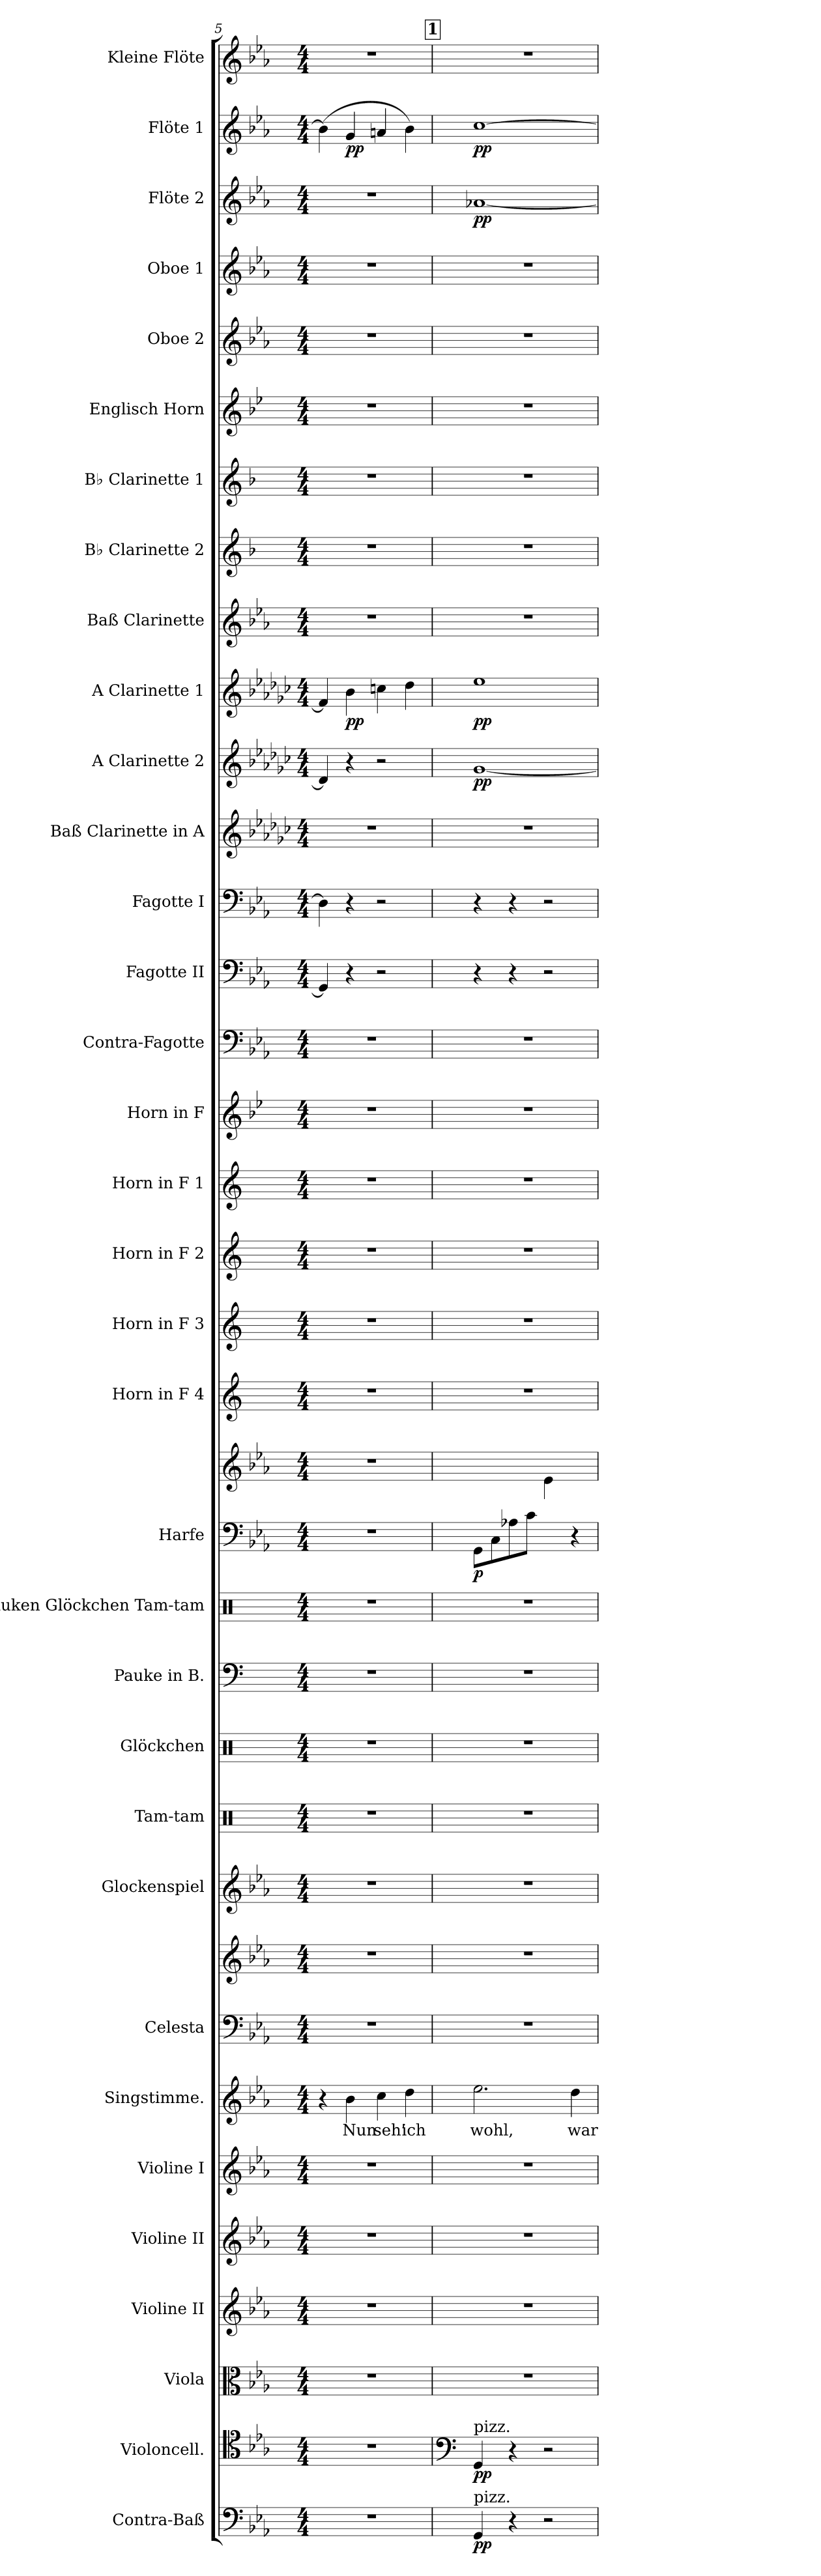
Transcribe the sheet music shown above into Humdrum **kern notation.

**kern	**dynam	**kern	**dynam	**kern	**kern	**kern	**kern	**kern	**text	**dynam	**kern	**kern	**kern	**kern	**kern	**kern	**kern	**kern	**kern	**dynam	**kern	**kern	**kern	**kern	**kern	**kern	**kern	**kern	**kern	**kern	**dynam	**kern	**dynam	**kern	**kern	**kern	**kern	**kern	**kern	**kern	**dynam	**kern	**dynam	**kern
*part34	*part34	*part33	*part33	*part32	*part31	*part30	*part29	*part28	*part28	*part28	*part27	*part27	*part26	*part25	*part24	*part23	*part22	*part21	*part21	*part21	*part20	*part19	*part18	*part17	*part16	*part15	*part14	*part13	*part12	*part11	*part11	*part10	*part10	*part9	*part8	*part7	*part6	*part5	*part4	*part3	*part3	*part2	*part2	*part1
*staff36	*staff36	*staff35	*staff35	*staff34	*staff33	*staff32	*staff31	*staff30	*staff30	*staff30	*staff29	*staff28	*staff27	*staff26	*staff25	*staff24	*staff23	*staff22	*staff21	*staff21/22	*staff20	*staff19	*staff18	*staff17	*staff16	*staff15	*staff14	*staff13	*staff12	*staff11	*staff11	*staff10	*staff10	*staff9	*staff8	*staff7	*staff6	*staff5	*staff4	*staff3	*staff3	*staff2	*staff2	*staff1
*I"Contra-Baß	*	*I"Violoncell.	*	*I"Viola	*I"Violine II	*I"Violine II	*I"Violine I	*I"Singstimme.	*	*	*I"Celesta	*	*I"Glockenspiel	*I"Tam-tam	*I"Glöckchen	*I"Pauke in B.	*I"Pauken  Glöckchen Tam-tam	*I"Harfe	*	*	*I"Horn in F 4	*I"Horn in F 3	*I"Horn in F 2	*I"Horn in F 1	*I"Horn in F	*I"Contra-Fagotte	*I"Fagotte II	*I"Fagotte I	*I"Baß Clarinette in A	*I"A Clarinette 2	*	*I"A Clarinette 1	*	*I"Baß Clarinette	*I"B♭ Clarinette 2	*I"B♭ Clarinette 1	*I"Englisch Horn	*I"Oboe 2	*I"Oboe 1	*I"Flöte 2	*	*I"Flöte 1	*	*I"Kleine Flöte
*I'C.-B.	*	*I'Vc.	*	*I'Vla.	*I'Vln. II	*I'Vln. II	*I'Vln. I	*I'Sgst.	*	*	*I'Cel.	*	*I'Glk.	*I'Tam-tam	*I'Gl.	*I'Pauke	*I'Tam-tam	*I'Hfe.	*	*	*I'Hn. 4	*I'Hn. 3	*I'Hn. 2	*I'Hn. 1	*	*I'C.-Fg.	*I'Fg. II	*I'Fg. I	*	*I'A Cl. 2	*	*I'A Cl. 1	*	*I'B. Cl.	*I'B♭ Cl. 2	*I'B♭ Cl. 1	*I'E. H.	*I'Ob. 2	*I'Ob. 1	*I'Fl. 2	*	*I'Fl. 1	*	*I'Kl. Fl.
*clefF4	*	*clefC4	*	*clefC3	*clefG2	*clefG2	*clefG2	*clefG2	*	*	*clefF4	*clefG2	*clefG2	*clefX	*clefX	*clefF4	*clefX	*clefF4	*clefG2	*	*clefG2	*clefG2	*clefG2	*clefG2	*clefG2	*clefF4	*clefF4	*clefF4	*clefG2	*clefG2	*	*clefG2	*	*clefG2	*clefG2	*clefG2	*clefG2	*clefG2	*clefG2	*clefG2	*	*clefG2	*	*clefG2
*ITrd7c12	*	*	*	*	*	*	*	*	*	*	*ITrd-7c-12	*ITrd-7c-12	*ITrd-14c-24	*	*	*	*	*	*	*	*ITrd4c7	*ITrd4c7	*ITrd4c7	*ITrd4c7	*ITrd4c7	*ITrd7c12	*	*	*ITrd2c3	*ITrd2c3	*	*ITrd2c3	*	*ITrd8c14	*ITrd1c2	*ITrd1c2	*ITrd4c7	*	*	*	*	*	*	*ITrd-7c-12
*k[b-e-a-]	*	*k[b-e-a-]	*	*k[b-e-a-]	*k[b-e-a-]	*k[b-e-a-]	*k[b-e-a-]	*k[b-e-a-]	*	*	*k[b-e-a-]	*k[b-e-a-]	*k[b-e-a-]	*k[]	*k[]	*k[]	*k[]	*k[b-e-a-]	*k[b-e-a-]	*	*k[b-]	*k[b-]	*k[b-]	*k[b-]	*k[b-e-a-]	*k[b-e-a-]	*k[b-e-a-]	*k[b-e-a-]	*k[b-e-a-]	*k[b-e-a-]	*	*k[b-e-a-]	*	*k[b-e-a-]	*k[b-e-a-]	*k[b-e-a-]	*k[b-e-a-]	*k[b-e-a-]	*k[b-e-a-]	*k[b-e-a-]	*	*k[b-e-a-]	*	*k[b-e-a-]
*M4/4	*	*M4/4	*	*M4/4	*M4/4	*M4/4	*M4/4	*M4/4	*	*	*M4/4	*M4/4	*M4/4	*M4/4	*M4/4	*M4/4	*M4/4	*M4/4	*M4/4	*	*M4/4	*M4/4	*M4/4	*M4/4	*M4/4	*M4/4	*M4/4	*M4/4	*M4/4	*M4/4	*	*M4/4	*	*M4/4	*M4/4	*M4/4	*M4/4	*M4/4	*M4/4	*M4/4	*	*M4/4	*	*M4/4
=5	=5	=5	=5	=5	=5	=5	=5	=5	=5	=5	=5	=5	=5	=5	=5	=5	=5	=5	=5	=5	=5	=5	=5	=5	=5	=5	=5	=5	=5	=5	=5	=5	=5	=5	=5	=5	=5	=5	=5	=5	=5	=5	=5	=5
1r	.	1r	.	1r	1r	1r	1r	4r	.	.	1r	1r	1r	1r	1r	1r	1r	1r	1r	.	1r	1r	1r	1r	1r	1r	4GG/]	4D\]	1r	4B-/]	.	4d/]	.	1r	1r	1r	1r	1r	1r	1r	.	(4b-\]	.	1r
!	!	!	!	!	!	!	!	!	!LO:LY:b	!LO:DY:a	!	!	!	!	!	!	!	!	!	!	!	!	!	!	!	!	!	!	!	!	!	!	!LO:DY:b	!	!	!	!	!	!	!	!	!	!LO:DY:b	!
.	.	.	.	.	.	.	.	4b-\	Nun	other-dynamics	.	.	.	.	.	.	.	.	.	.	.	.	.	.	.	.	4r	4r	.	4r	.	4g\	pp	.	.	.	.	.	.	.	.	4g/	pp	.
!	!	!	!	!	!	!	!	!	!LO:LY:b	!	!	!	!	!	!	!	!	!	!	!	!	!	!	!	!	!	!	!	!	!	!	!	!	!	!	!	!	!	!	!	!	!	!	!
.	.	.	.	.	.	.	.	4cc\	seh'	.	.	.	.	.	.	.	.	.	.	.	.	.	.	.	.	.	2r	2r	.	2r	.	4an\	.	.	.	.	.	.	.	.	.	4an/	.	.
!	!	!	!	!	!	!	!	!	!LO:LY:b	!	!	!	!	!	!	!	!	!	!	!	!	!	!	!	!	!	!	!	!	!	!	!	!	!	!	!	!	!	!	!	!	!	!	!
.	.	.	.	.	.	.	.	4dd\	ich	.	.	.	.	.	.	.	.	.	.	.	.	.	.	.	.	.	.	.	.	.	.	4b-\	.	.	.	.	.	.	.	.	.	4b-\)	.	.
!!LO:PB:g=z
!!LO:REH:place=s1:a:B:fs=14:t=1
=6	=6	=6	=6	=6	=6	=6	=6	=6	=6	=6	=6	=6	=6	=6	=6	=6	=6	=6	=6	=6	=6	=6	=6	=6	=6	=6	=6	=6	=6	=6	=6	=6	=6	=6	=6	=6	=6	=6	=6	=6	=6	=6	=6	=6
*	*	*clefF4	*	*	*	*	*	*	*	*	*	*	*	*	*	*	*	*	*	*	*	*	*	*	*	*	*	*	*	*	*	*	*	*	*	*	*	*	*	*	*	*	*	*
!	!	!LO:TX:a:t=pizz.	!	!	!	!	!	!	!	!	!	!	!	!	!	!	!	!	!	!	!	!	!	!	!	!	!	!	!	!	!	!	!	!	!	!	!	!	!	!	!	!	!	!
!LO:TX:a:t=pizz.	!	!	!	!	!	!	!	!	!	!	!	!	!	!	!	!	!	!	!	!	!	!	!	!	!	!	!	!	!	!	!	!	!	!	!	!	!	!	!	!	!	!	!	!
!	!LO:DY:b	!	!LO:DY:b	!	!	!	!	!	!LO:LY:b	!	!	!	!	!	!	!	!	!	!	!LO:DY:b=2	!	!	!	!	!	!	!	!	!	!	!LO:DY:b	!	!LO:DY:b	!	!	!	!	!	!	!	!LO:DY:b	!	!LO:DY:b	!
*	*	*	*	*	*	*	*	*	*	*	*	*	*	*	*	*	*	*	*^	*	*	*	*	*	*	*	*	*	*	*	*	*	*	*	*	*	*	*	*	*	*	*	*	*
4GGG/	pp	4GG/	pp	1r	1r	1r	1r	2.ee-\	wohl,	.	1r	1r	1r	1r	1r	1r	1r	(8GG\L	1ryy	2ryy	p	1r	1r	1r	1r	1r	1r	4r	4r	1r	[1e-	pp	1cc	pp	1r	1r	1r	1r	1r	1r	[1a-X	pp	[1cc	pp	1r
.	.	.	.	.	.	.	.	.	.	.	.	.	.	.	.	.	.	8C\	.	.	.	.	.	.	.	.	.	.	.	.	.	.	.	.	.	.	.	.	.	.	.	.	.	.	.
4r	.	4r	.	.	.	.	.	.	.	.	.	.	.	.	.	.	.	8A-X\	.	.	.	.	.	.	.	.	.	4r	4r	.	.	.	.	.	.	.	.	.	.	.	.	.	.	.	.
.	.	.	.	.	.	.	.	.	.	.	.	.	.	.	.	.	.	8c\J	.	.	.	.	.	.	.	.	.	.	.	.	.	.	.	.	.	.	.	.	.	.	.	.	.	.	.
2r	.	2r	.	.	.	.	.	.	.	.	.	.	.	.	.	.	.	4ryy	.	4e-\)	.	.	.	.	.	.	.	2r	2r	.	.	.	.	.	.	.	.	.	.	.	.	.	.	.	.
!	!	!	!	!	!	!	!	!	!LO:LY:b	!	!	!	!	!	!	!	!	!	!	!	!	!	!	!	!	!	!	!	!	!	!	!	!	!	!	!	!	!	!	!	!	!	!	!	!
.	.	.	.	.	.	.	.	4dd\	war-	.	.	.	.	.	.	.	.	4r	.	4ryy	.	.	.	.	.	.	.	.	.	.	.	.	.	.	.	.	.	.	.	.	.	.	.	.	.
*	*	*	*	*	*	*	*	*	*	*	*	*	*	*	*	*	*	*	*v	*v	*	*	*	*	*	*	*	*	*	*	*	*	*	*	*	*	*	*	*	*	*	*	*	*	*
=	=	=	=	=	=	=	=	=	=	=	=	=	=	=	=	=	=	=	=	=	=	=	=	=	=	=	=	=	=	=	=	=	=	=	=	=	=	=	=	=	=	=	=	=
*-	*-	*-	*-	*-	*-	*-	*-	*-	*-	*-	*-	*-	*-	*-	*-	*-	*-	*-	*-	*-	*-	*-	*-	*-	*-	*-	*-	*-	*-	*-	*-	*-	*-	*-	*-	*-	*-	*-	*-	*-	*-	*-	*-	*-
